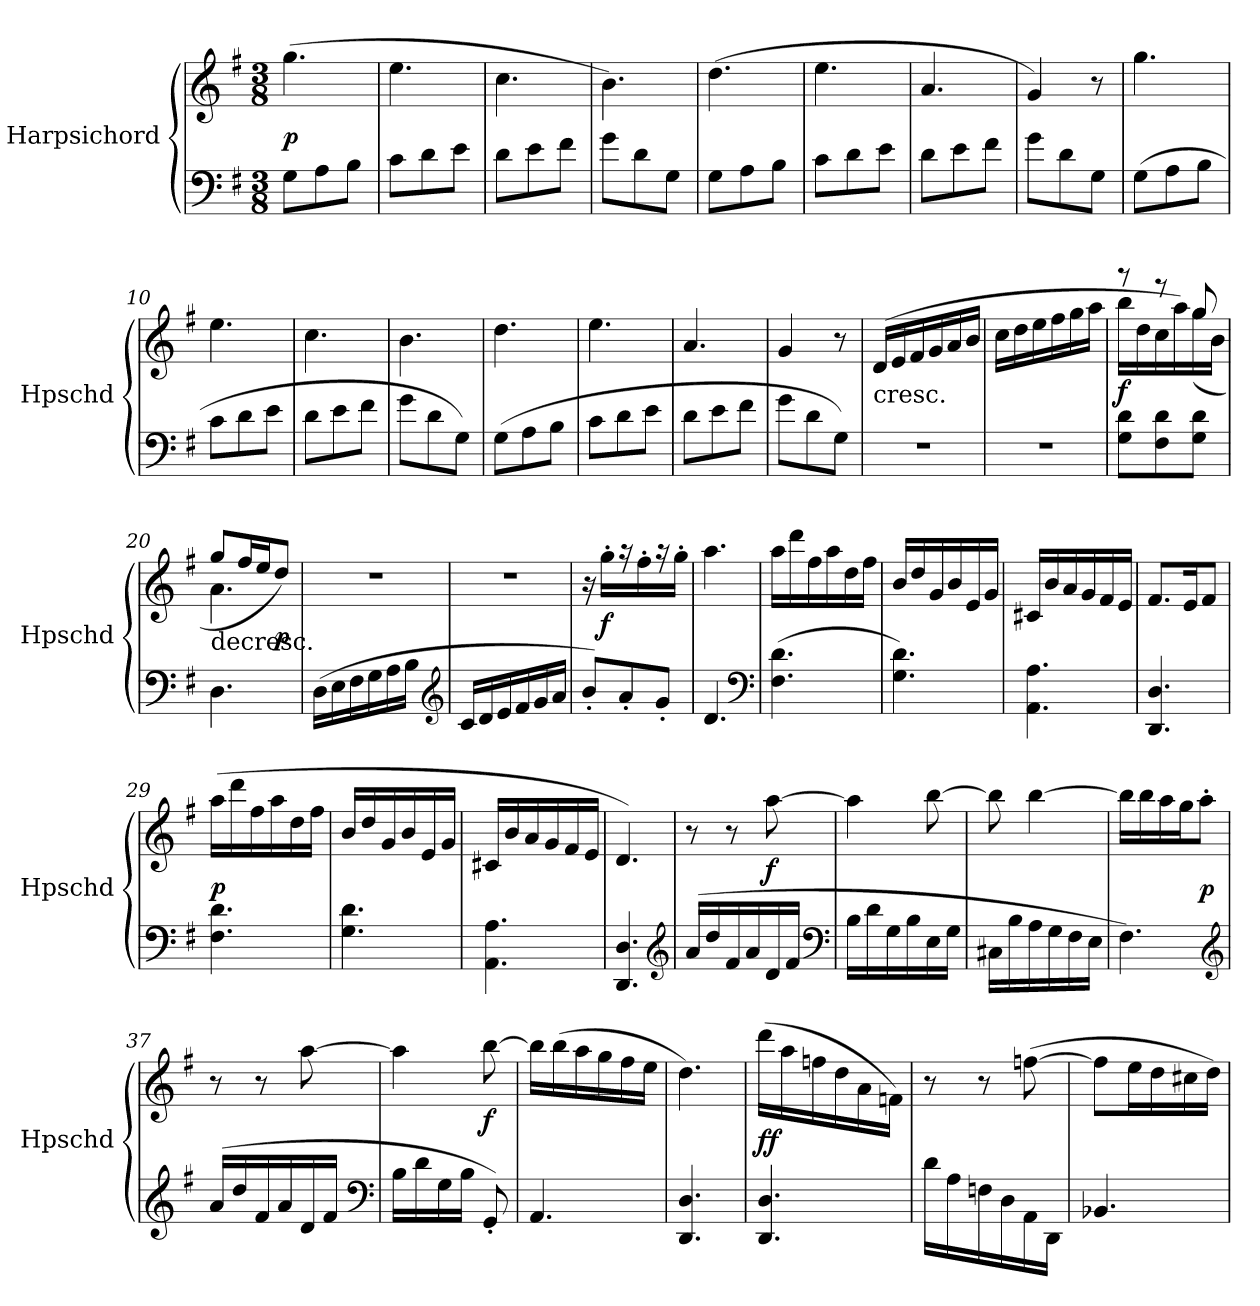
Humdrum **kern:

**kern	**kern	**dynam
*part1	*part1	*part1
*staff2	*staff1	*staff1/2
*I"Harpsichord	*	*
*I'Hpschd	*	*
*clefF4	*clefG2	*
*k[f#]	*k[f#]	*
*G:	*G:	*
*M3/8	*M3/8	*
*MM150	*MM150	*
=1	=1	=1
8G\L	(4.gg\	p
8A\	.	.
8B\J	.	.
=2	=2	=2
8c\L	4.ee\	.
8d\	.	.
8e\J	.	.
=3	=3	=3
8d\L	4.cc\	.
8e\	.	.
8f#\J	.	.
=4	=4	=4
8g\L	4.b\)	.
8d\	.	.
8G\J	.	.
=5	=5	=5
8G\L	(4.dd\	.
8A\	.	.
8B\J	.	.
=6	=6	=6
8c\L	4.ee\	.
8d\	.	.
8e\J	.	.
=7	=7	=7
8d\L	4.a/	.
8e\	.	.
8f#\J	.	.
=8	=8	=8
8g\L	4g/)	.
8d\	.	.
8G\J	8r	.
=9	=9	=9
(8G\L	4.gg\	.
8A\	.	.
8B\J	.	.
=10	=10	=10
8c\L	4.ee\	.
8d\	.	.
8e\J	.	.
=11	=11	=11
8d\L	4.cc\	.
8e\	.	.
8f#\J	.	.
=12	=12	=12
8g\L	4.b\	.
8d\	.	.
8G\J)	.	.
=13	=13	=13
(8G\L	4.dd\	.
8A\	.	.
8B\J	.	.
=14	=14	=14
8c\L	4.ee\	.
8d\	.	.
8e\J	.	.
=15	=15	=15
8d\L	4.a/	.
8e\	.	.
8f#\J	.	.
=16	=16	=16
8g\L	4g/	.
8d\	.	.
8G\J)	8r	.
=17	=17	=17
!	!LO:TX:c:t=cresc.	!
4.r	(16d/LL	.
.	16e/	.
.	16f#/	.
.	16g/	.
.	16a/	.
.	16b/JJ	.
=18	=18	=18
4.r	16cc\LL	.
.	16dd\	.
.	16ee\	.
.	16ff#\	.
.	16gg\	.
.	16aa\JJ	.
=19	=19	=19
*	*^	*
8G\ 8d\L	8r	16bb\LL	f
.	.	16dd\	.
8F#\ 8d\	8r	16cc\	.
.	.	16aa\)	.
8G\ 8d\J	8gg/	(16gg\	.
.	.	16b\JJ	.
=20	=20	=20	=20
!	!LO:TX:c:t=decresc.	!	!
4.D\	8gg/L	4.a\	.
.	16ff#/L	.	.
.	16ee/J	.	.
.	8dd/J)	.	p
*	*v	*v	*
=21	=21	=21
(16D\LL	4.r	.
16E\	.	.
16F#\	.	.
16G\	.	.
16A\	.	.
16B\JJ	.	.
*clefG2	*	*
=22	=22	=22
16c/LL	4.r	.
16d/	.	.
16e/	.	.
16f#/	.	.
16g/	.	.
16a/JJ	.	.
=23	=23	=23
8b'/L)	16r	.
.	16gg'\LL	f
8a'/	16r	.
.	16ff#'\	.
8g'/J	16r	.
.	16gg'\JJ	.
=24	=24	=24
4.d/	4.aa\	.
*clefF4	*	*
=25	=25	=25
(4.F#\ 4.d\	16aa\LL	.
.	16ddd\	.
.	16ff#\	.
.	16aa\	.
.	16dd\	.
.	16ff#\JJ	.
=26	=26	=26
4.G\ 4.d\)	16b/LL	.
.	16dd/	.
.	16g/	.
.	16b/	.
.	16e/	.
.	16g/JJ	.
=27	=27	=27
4.AA\ 4.A\	16c#X/LL	.
.	16b/	.
.	16a/	.
.	16g/	.
.	16f#/	.
.	16e/JJ	.
=28	=28	=28
4.DD/ 4.D/	8.f#/L	.
.	16e/K	.
.	8f#/J	.
=29	=29	=29
4.F#\ 4.d\	(16aa\LL	p
.	16ddd\	.
.	16ff#\	.
.	16aa\	.
.	16dd\	.
.	16ff#\JJ	.
=30	=30	=30
4.G\ 4.d\	16b/LL	.
.	16dd/	.
.	16g/	.
.	16b/	.
.	16e/	.
.	16g/JJ	.
=31	=31	=31
4.AA\ 4.A\	16c#X/LL	.
.	16b/	.
.	16a/	.
.	16g/	.
.	16f#/	.
.	16e/JJ	.
=32	=32	=32
4.DD/ 4.D/	4.d/)	.
*clefG2	*	*
=33	=33	=33
(16a/LL	8r	.
16dd/	.	.
16f#/	8r	.
16a/	.	.
16d/	[8aa\	f
16f#/JJ	.	.
*clefF4	*	*
=34	=34	=34
16B\LL	4aa\]	.
16d\	.	.
16G\	.	.
16B\	.	.
16E\	[8bb\	.
16G\JJ	.	.
=35	=35	=35
16C#X\LL	8bb\]	.
16B\	.	.
16A\	[4bb\	.
16G\	.	.
16F#\	.	.
16E\JJ	.	.
=36	=36	=36
4.F#\)	16bb\LL]	.
.	16bb\	.
.	16aa\	.
.	16gg\J	.
.	8aa'\J	p
*clefG2	*	*
=37	=37	=37
(16a/LL	8r	.
16dd/	.	.
16f#/	8r	.
16a/	.	.
16d/	[8aa\	.
16f#/JJ	.	.
*clefF4	*	*
=38	=38	=38
16B\LL	4aa\]	.
16d\	.	.
16G\	.	.
16B\JJ	.	.
8GG'/)	[8bb\	f
=39	=39	=39
4.AA/	16bb\LL]	.
.	(16bb\	.
.	16aa\	.
.	16gg\	.
.	16ff#\	.
.	16ee\JJ	.
=40	=40	=40
4.DD/ 4.D/	4.dd\)	.
=41	=41	=41
4.DD/ 4.D/	(16ddd\LL	ff
.	16aa\	.
.	16ffn\	.
.	16dd\	.
.	16a\	.
.	16fn\JJ)	.
=42	=42	=42
16d\LL	8r	.
16A\	.	.
16Fn\	8r	.
16D\	.	.
16AA\	([8ffn\	.
16DD\JJ	.	.
=43	=43	=43
4.BB-X/	8ffn\L]	.
.	16ee\L	.
.	16dd\	.
.	16cc#X\	.
.	16dd\JJ)	.
=	=	=
*-	*-	*-
